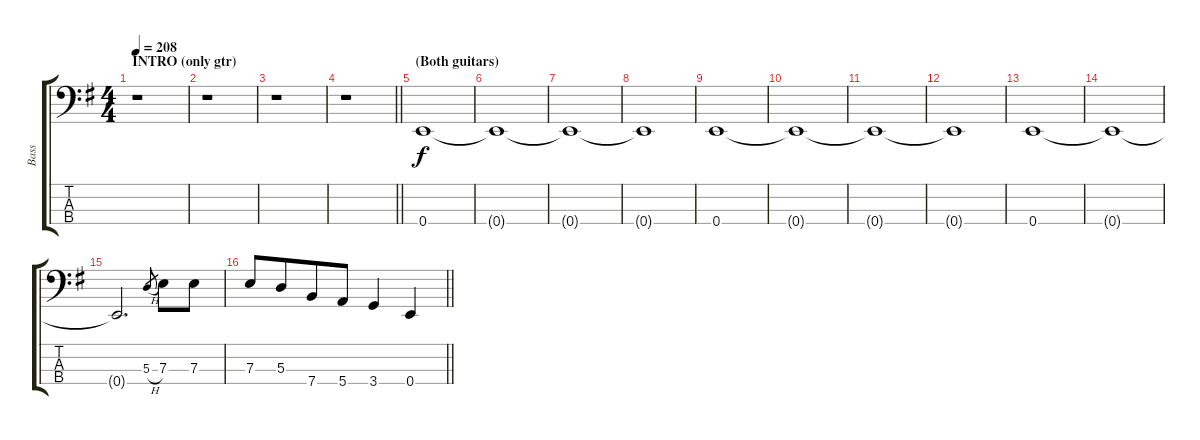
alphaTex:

\track ("Bass" "Bass") {instrument electricbasspick}
\staff {score tabs}
\tuning (G2 D2 A1 E1) {hide}
\ts (4 4)
\section ("" "INTRO (only gtr)")
\tempo 208
\clef f4
\ks eminor
r.1{dy f instrument electricbasspick} |
r.1 |
r.1 |
\barLineRight lightlight
r.1 |
\section ("" "(Both guitars)")
0.4.1 |
0.4{t}.1 |
0.4{t}.1 |
0.4{t}.1 |
0.4.1 |
0.4{t}.1 |
0.4{t}.1 |
0.4{t}.1 |
0.4.1 |
0.4{t}.1 |
0.4{t}.2{d} 5.3{h}.8{gr beam merge} 7.3.8 7.3.8 |
\barLineRight lightlight
7.3.8 5.3.8{beam merge} 7.4.8 5.4.8 3.4.4 0.4.4
